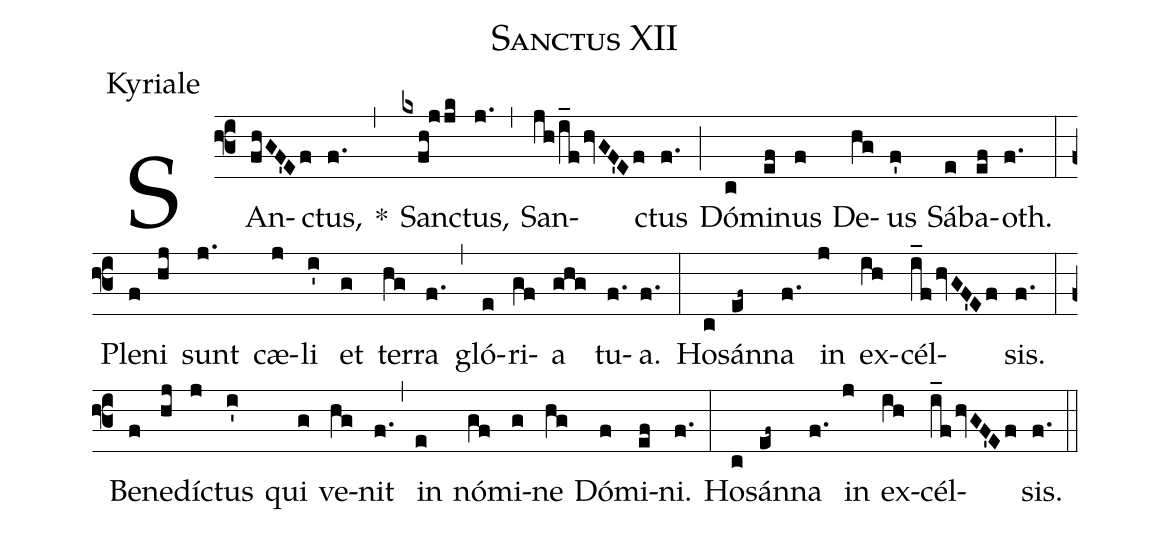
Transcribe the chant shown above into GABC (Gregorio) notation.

name:Sanctus XII;
office-part:Kyriale;
%%
(f3) SAn(fhGF'Ef)ctus,(f.) *(,)
San(kxfh!jjk)ctus,(j.) (,)
San(jh/i_fhvGF'Ef)ctus(f.) (;)
Dó(c)mi(ef)nus(f) De(hg)us(f') Sá(e)ba(ef)oth.(f.) (:)
Ple(f)ni(hj) sunt(j.) cæ(j)li(i') et(g) ter(hg)ra(f.) (,)
gló(e)ri(gf)a(ghg) tu(f.)a.(f.) (:)
Ho(c)sán(ef~)na(f.) in(j) ex(ih)cél(i_fhvGF'Ef)sis.(f.) (:)
Be(f)ne(hj)dí(j)ctus(i') qui(g) ve(hg)nit(f.) (,)
in(e) nó(gf)mi(g)ne(hg) Dó(f)mi(ef)ni.(f.) (:)
Ho(c)sán(ef~)na(f.) in(j) ex(ih)cél(i_fhvGF'Ef)sis.(f.) (::)
